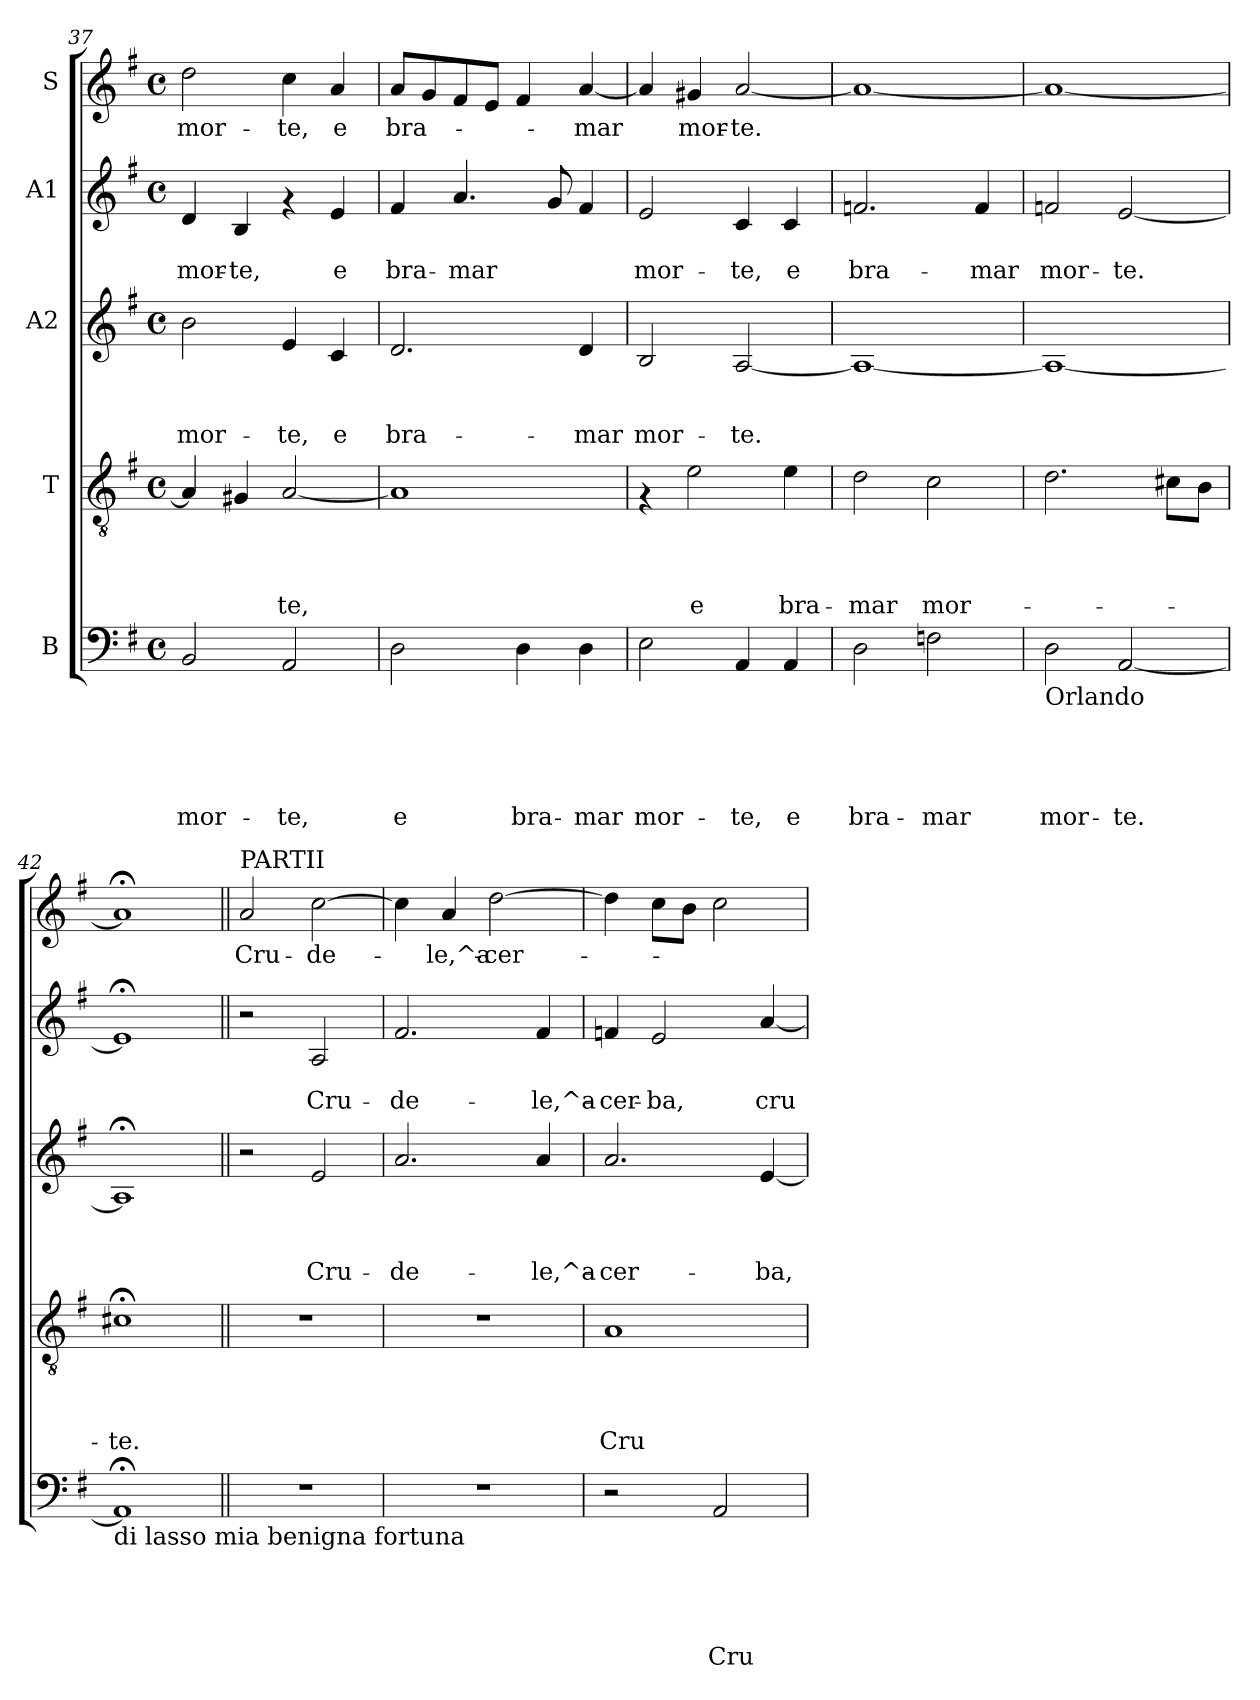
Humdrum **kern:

**kern	**text	**text	**text	**text	**text	**kern	**text	**text	**text	**text	**kern	**text	**text	**text	**kern	**text	**text	**kern	**text
*part5	*part5	*part5	*part5	*part5	*part5	*part4	*part4	*part4	*part4	*part4	*part3	*part3	*part3	*part3	*part2	*part2	*part2	*part1	*part1
*staff5	*staff5	*staff5	*staff5	*staff5	*staff5	*staff4	*staff4	*staff4	*staff4	*staff4	*staff3	*staff3	*staff3	*staff3	*staff2	*staff2	*staff2	*staff1	*staff1
*I"B	*	*	*	*	*	*I"T	*	*	*	*	*I"A2	*	*	*	*I"A1	*	*	*I"S	*
*clefF4	*	*	*	*	*	*clefGv2	*	*	*	*	*clefG2	*	*	*	*clefG2	*	*	*clefG2	*
*k[f#]	*	*	*	*	*	*k[f#]	*	*	*	*	*k[f#]	*	*	*	*k[f#]	*	*	*k[f#]	*
*G:	*	*	*	*	*	*G:	*	*	*	*	*G:	*	*	*	*G:	*	*	*G:	*
*M4/4	*	*	*	*	*	*M4/4	*	*	*	*	*M4/4	*	*	*	*M4/4	*	*	*M4/4	*
*met(c)	*	*	*	*	*	*met(c)	*	*	*	*	*met(c)	*	*	*	*met(c)	*	*	*met(c)	*
=37	=37	=37	=37	=37	=37	=37	=37	=37	=37	=37	=37	=37	=37	=37	=37	=37	=37	=37	=37
!	!	!	!	!	!LO:LY:b	!	!	!	!	!	!	!	!	!LO:LY:b	!	!	!LO:LY:b	!	!LO:LY:b
2BB/	.	.	.	.	mor-	4A/]	.	.	.	.	2b\	.	.	mor-	4d/	.	mor-	2dd\	mor-
!	!	!	!	!	!	!	!	!	!	!	!	!	!	!	!	!	!LO:LY:b	!	!
.	.	.	.	.	.	4G#X/	.	.	.	.	.	.	.	.	4B/	.	-te,	.	.
!	!	!	!	!	!LO:LY:b	!	!	!	!	!LO:LY:b	!	!	!	!LO:LY:b	!	!	!	!	!LO:LY:b
2AA/	.	.	.	.	-te,	[<2A/	.	.	.	-te,	4e/	.	.	-te,	4rf	.	.	4cc\	-te,
!	!	!	!	!	!	!	!	!	!	!	!	!	!	!LO:LY:b	!	!	!LO:LY:b	!	!LO:LY:b
.	.	.	.	.	.	.	.	.	.	.	4c/	.	.	e	4e/	.	e	4a/	e
=38	=38	=38	=38	=38	=38	=38	=38	=38	=38	=38	=38	=38	=38	=38	=38	=38	=38	=38	=38
!	!	!	!	!	!LO:LY:b	!	!	!	!	!	!	!	!	!LO:LY:b	!	!	!LO:LY:b	!	!LO:LY:b
2D\	.	.	.	.	e	1A]	.	.	.	.	2.d/	.	.	bra-	4f#/	.	bra-	8a/L	bra-
.	.	.	.	.	.	.	.	.	.	.	.	.	.	.	.	.	.	8g/	.
!	!	!	!	!	!	!	!	!	!	!	!	!	!	!	!	!	!LO:LY:b	!	!
.	.	.	.	.	.	.	.	.	.	.	.	.	.	.	4.a/	.	-mar	8f#/	.
.	.	.	.	.	.	.	.	.	.	.	.	.	.	.	.	.	.	8e/J	.
!	!	!	!	!	!LO:LY:b	!	!	!	!	!	!	!	!	!	!	!	!	!	!
4D\	.	.	.	.	bra-	.	.	.	.	.	.	.	.	.	.	.	.	4f#/	.
.	.	.	.	.	.	.	.	.	.	.	.	.	.	.	8g/	.	.	.	.
!	!	!	!	!	!LO:LY:b	!	!	!	!	!	!	!	!	!LO:LY:b	!	!	!	!	!LO:LY:b
4D\	.	.	.	.	-mar	.	.	.	.	.	4d/	.	.	-mar	4f#/	.	.	[<4a/	-mar
!!LO:PB:g=z
=39	=39	=39	=39	=39	=39	=39	=39	=39	=39	=39	=39	=39	=39	=39	=39	=39	=39	=39	=39
!	!	!	!	!	!LO:LY:b	!	!	!	!	!	!	!	!	!LO:LY:b	!	!	!LO:LY:b	!	!
2E\	.	.	.	.	mor-	4rF	.	.	.	.	2B/	.	.	mor-	2e/	.	mor-	4a/]	.
!	!	!	!	!	!	!	!	!	!	!LO:LY:b	!	!	!	!	!	!	!	!	!LO:LY:b
.	.	.	.	.	.	2e\	.	.	.	e	.	.	.	.	.	.	.	4g#X/	mor-
!	!	!	!	!	!LO:LY:b	!	!	!	!	!	!	!	!	!LO:LY:b	!	!	!LO:LY:b	!	!LO:LY:b
4AA/	.	.	.	.	-te,	.	.	.	.	.	[<2A/	.	.	-te.	4c/	.	-te,	[<2a/	-te.
!	!	!	!	!	!LO:LY:b	!	!	!	!	!LO:LY:b	!	!	!	!	!	!	!LO:LY:b	!	!
4AA/	.	.	.	.	e	4e\	.	.	.	bra-	.	.	.	.	4c/	.	e	.	.
=40	=40	=40	=40	=40	=40	=40	=40	=40	=40	=40	=40	=40	=40	=40	=40	=40	=40	=40	=40
!	!	!	!	!	!LO:LY:b	!	!	!	!	!LO:LY:b	!	!	!	!	!	!	!LO:LY:b	!	!
2D\	.	.	.	.	bra-	2d\	.	.	.	-mar	1A_	.	.	.	2.fn/	.	bra-	1a_	.
!	!	!	!	!	!LO:LY:b	!	!	!	!	!LO:LY:b	!	!	!	!	!	!	!	!	!
2Fn\	.	.	.	.	-mar	2c\	.	.	.	mor-	.	.	.	.	.	.	.	.	.
!	!	!	!	!	!	!	!	!	!	!	!	!	!	!	!	!	!LO:LY:b	!	!
.	.	.	.	.	.	.	.	.	.	.	.	.	.	.	4f/	.	-mar	.	.
=41	=41	=41	=41	=41	=41	=41	=41	=41	=41	=41	=41	=41	=41	=41	=41	=41	=41	=41	=41
!LO:TX:b:t=Orlando	!	!	!	!	!	!	!	!	!	!	!	!	!	!	!	!	!	!	!
!	!	!	!	!	!LO:LY:b	!	!	!	!	!	!	!	!	!	!	!	!LO:LY:b	!	!
2D\	.	.	.	.	mor-	2.d\	.	.	.	.	1A_	.	.	.	2fn/	.	mor-	1a_	.
!	!	!	!	!	!LO:LY:b	!	!	!	!	!	!	!	!	!	!	!	!LO:LY:b	!	!
[<2AA/	.	.	.	.	-te.	.	.	.	.	.	.	.	.	.	[<2e/	.	-te.	.	.
.	.	.	.	.	.	8c#X\L	.	.	.	.	.	.	.	.	.	.	.	.	.
.	.	.	.	.	.	8B\J	.	.	.	.	.	.	.	.	.	.	.	.	.
=42	=42	=42	=42	=42	=42	=42	=42	=42	=42	=42	=42	=42	=42	=42	=42	=42	=42	=42	=42
!LO:TX:b:t=di lasso mia benigna fortuna	!	!	!	!	!	!	!	!	!	!	!	!	!	!	!	!	!	!	!
!	!	!	!	!	!	!	!	!	!	!LO:LY:b	!	!	!	!	!	!	!	!	!
1AA;]	.	.	.	.	.	1c#X;	.	.	.	-te.	1A;]	.	.	.	1e;]	.	.	1a;<]	.
=43||	=43||	=43||	=43||	=43||	=43||	=43||	=43||	=43||	=43||	=43||	=43||	=43||	=43||	=43||	=43||	=43||	=43||	=43||	=43||
!	!	!	!	!	!	!	!	!	!	!	!	!	!	!	!	!	!	!LO:TX:a:t=PARTII	!
!	!	!	!	!	!	!	!	!	!	!	!	!	!	!	!	!	!	!	!LO:LY:b
1r	.	.	.	.	.	1r	.	.	.	.	2r	.	.	.	2r	.	.	2a/	Cru-
!	!	!	!	!	!	!	!	!	!	!	!	!	!	!LO:LY:b	!	!	!LO:LY:b	!	!LO:LY:b
.	.	.	.	.	.	.	.	.	.	.	2e/	.	.	Cru-	2A/	.	Cru-	[>2cc\	-de-
!!LO:PB:g=z
=44	=44	=44	=44	=44	=44	=44	=44	=44	=44	=44	=44	=44	=44	=44	=44	=44	=44	=44	=44
!	!	!	!	!	!	!	!	!	!	!	!	!	!	!LO:LY:b	!	!	!LO:LY:b	!	!
1r	.	.	.	.	.	1r	.	.	.	.	2.a/	.	.	-de-	2.f#/	.	-de-	4cc\]	.
!	!	!	!	!	!	!	!	!	!	!	!	!	!	!	!	!	!	!	!LO:LY:b
.	.	.	.	.	.	.	.	.	.	.	.	.	.	.	.	.	.	4a/	-le,^a-
!	!	!	!	!	!	!	!	!	!	!	!	!	!	!	!	!	!	!	!LO:LY:b
.	.	.	.	.	.	.	.	.	.	.	.	.	.	.	.	.	.	[>2dd\	-cer-
!	!	!	!	!	!	!	!	!	!	!	!	!	!	!LO:LY:b	!	!	!LO:LY:b	!	!
.	.	.	.	.	.	.	.	.	.	.	4a/	.	.	-le,^a-	4f#/	.	-le,^a-	.	.
=45	=45	=45	=45	=45	=45	=45	=45	=45	=45	=45	=45	=45	=45	=45	=45	=45	=45	=45	=45
!	!	!	!	!	!	!	!	!	!	!LO:LY:b	!	!	!	!LO:LY:b	!	!	!LO:LY:b	!	!
2r	.	.	.	.	.	1A	.	.	.	Cru-	2.a/	.	.	-cer-	4fn/	.	-cer-	4dd\]	.
!	!	!	!	!	!	!	!	!	!	!	!	!	!	!	!	!	!LO:LY:b	!	!
.	.	.	.	.	.	.	.	.	.	.	.	.	.	.	2e/	.	-ba,	8cc\L	.
.	.	.	.	.	.	.	.	.	.	.	.	.	.	.	.	.	.	8b\J	.
!	!	!	!	!	!LO:LY:b	!	!	!	!	!	!	!	!	!	!	!	!	!	!
2AA/	.	.	.	.	Cru-	.	.	.	.	.	.	.	.	.	.	.	.	2cc\	.
!	!	!	!	!	!	!	!	!	!	!	!	!	!	!LO:LY:b	!	!	!LO:LY:b	!	!
.	.	.	.	.	.	.	.	.	.	.	[<4e/	.	.	-ba,	[<4a/	.	cru-	.	.
=	=	=	=	=	=	=	=	=	=	=	=	=	=	=	=	=	=	=	=
*-	*-	*-	*-	*-	*-	*-	*-	*-	*-	*-	*-	*-	*-	*-	*-	*-	*-	*-	*-
